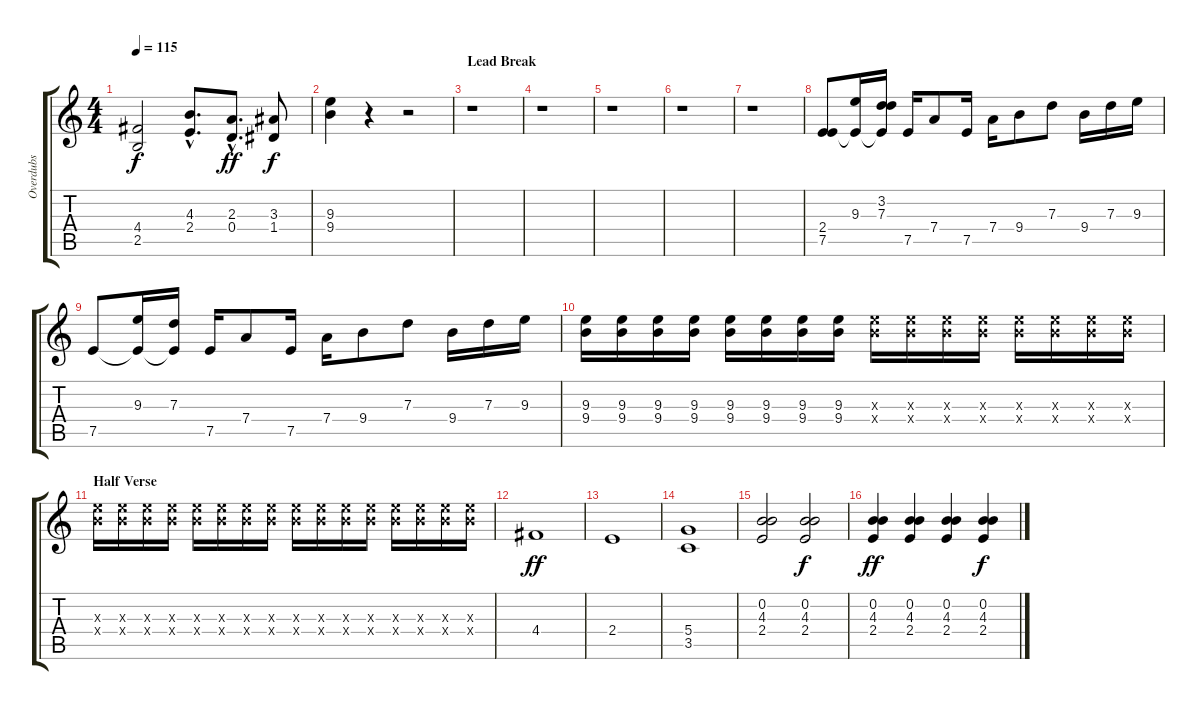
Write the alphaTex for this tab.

\track ("Overdubs" "Overdubs") {instrument distortionguitar}
\staff {score tabs}
\tuning (E4 B3 G3 D3 A2 E2) {hide}
\ts (4 4)
\tempo 115
\clef g2
\ks c
(4.4 2.5).2{dy f} (4.3{hac} 2.4{hac}).8{d volume 16} (2.3{hac} 0.4{hac}).8{d dy ff} (3.3 1.4).8{dy f} |
(9.3 9.4).4 r.4 r.2 |
\section ("" "Lead Break")
r.1 |
r.1 |
r.1 |
r.1 |
r.1 |
(2.4 7.5).8{volume 16 balance 4 instrument distortionguitar} (9.3 7.5{t}).16 (3.2 7.3 7.5{t}).16 7.5.16 7.4.8 7.5.16 7.4.16 9.4.8 7.3.8 9.4.16 7.3.16 9.3.16 |
7.5.8 (9.3 7.5{t}).16 (7.3 7.5{t}).16 7.5.16 7.4.8 7.5.16 7.4.16 9.4.8 7.3.8 9.4.16 7.3.16 9.3.16 |
(9.3 9.4).16{volume 12} (9.3 9.4).16 (9.3 9.4).16 (9.3 9.4).16 (9.3 9.4).16 (9.3 9.4).16 (9.3 9.4).16 (9.3 9.4).16 (9.3{x} 9.4{x}).16 (9.3{x} 9.4{x}).16 (9.3{x} 9.4{x}).16 (9.3{x} 9.4{x}).16 (9.3{x} 9.4{x}).16 (9.3{x} 9.4{x}).16 (9.3{x} 9.4{x}).16 (9.3{x} 9.4{x}).16 |
\section ("" "Half Verse")
(9.3{x} 9.4{x}).16{volume 11} (9.3{x} 9.4{x}).16 (9.3{x} 9.4{x}).16 (9.3{x} 9.4{x}).16 (9.3{x} 9.4{x}).16 (9.3{x} 9.4{x}).16 (9.3{x} 9.4{x}).16 (9.3{x} 9.4{x}).16 (9.3{x} 9.4{x}).16 (9.3{x} 9.4{x}).16 (9.3{x} 9.4{x}).16 (9.3{x} 9.4{x}).16 (9.3{x} 9.4{x}).16 (9.3{x} 9.4{x}).16 (9.3{x} 9.4{x}).16 (9.3{x} 9.4{x}).16 |
4.4.1{dy ff} |
2.4.1 |
(5.4 3.5).1 |
(0.2 4.3 2.4).2 (0.2 4.3 2.4).2{dy f} |
(0.2 4.3 2.4).4{dy ff} (0.2 4.3 2.4).4 (0.2 4.3 2.4).4 (0.2 4.3 2.4).4{dy f}
